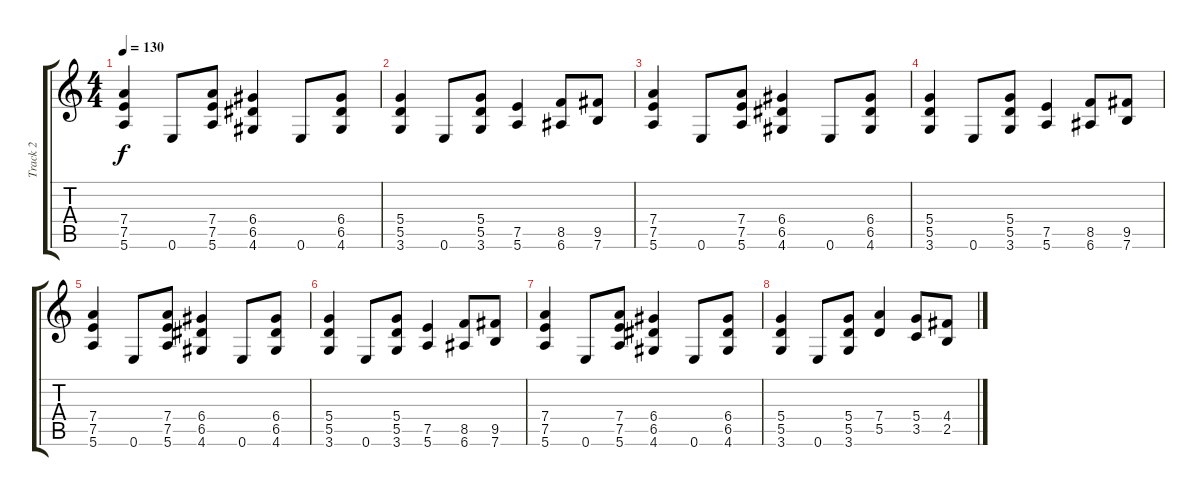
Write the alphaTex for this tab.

\track ("Track 2" "Track 2") {instrument distortionguitar}
\staff {score tabs}
\tuning (E4 B3 G3 D3 A2 E2) {hide}
\ts (4 4)
\tempo 130
\clef g2
\ks c
(7.4 7.5 5.6).4{dy f} 0.6.8 (7.4 7.5 5.6).8 (6.4 6.5 4.6).4 0.6.8 (6.4 6.5 4.6).8 |
(5.4 5.5 3.6).4 0.6.8 (5.4 5.5 3.6).8 (7.5 5.6).4 (8.5 6.6).8 (9.5 7.6).8 |
(7.4 7.5 5.6).4 0.6.8 (7.4 7.5 5.6).8 (6.4 6.5 4.6).4 0.6.8 (6.4 6.5 4.6).8 |
(5.4 5.5 3.6).4 0.6.8 (5.4 5.5 3.6).8 (7.5 5.6).4 (8.5 6.6).8 (9.5 7.6).8 |
(7.4 7.5 5.6).4 0.6.8 (7.4 7.5 5.6).8 (6.4 6.5 4.6).4 0.6.8 (6.4 6.5 4.6).8 |
(5.4 5.5 3.6).4 0.6.8 (5.4 5.5 3.6).8 (7.5 5.6).4 (8.5 6.6).8 (9.5 7.6).8 |
(7.4 7.5 5.6).4 0.6.8 (7.4 7.5 5.6).8 (6.4 6.5 4.6).4 0.6.8 (6.4 6.5 4.6).8 |
(5.4 5.5 3.6).4 0.6.8 (5.4 5.5 3.6).8 (7.4 5.5).4 (5.4 3.5).8 (4.4 2.5).8
